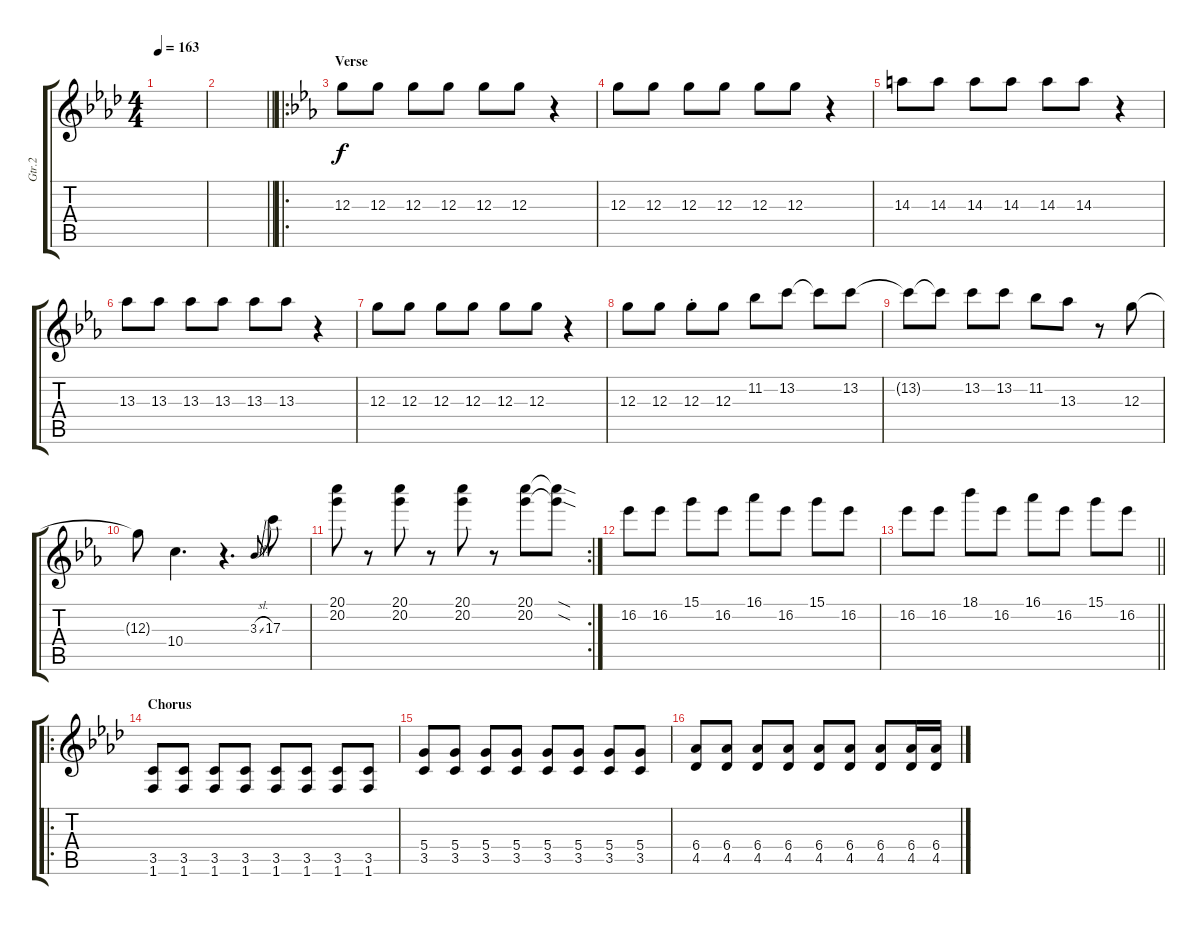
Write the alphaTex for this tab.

\track ("Gtr.2" "Gtr.2") {instrument overdrivenguitar}
\staff {score tabs}
\tuning (E4 B3 G3 D3 A2 E2) {hide}
\ts (4 4)
\tempo 163
\clef g2
\ks fminor
|
\barLineRight lightlight
|
\ro
\section ("" "Verse")
\ks cminor
12.3.8 12.3.8 12.3.8 12.3.8 12.3.8 12.3.8 r.4 |
12.3.8 12.3.8 12.3.8 12.3.8 12.3.8 12.3.8 r.4 |
14.3.8 14.3.8 14.3.8 14.3.8 14.3.8 14.3.8 r.4 |
13.3.8 13.3.8 13.3.8 13.3.8 13.3.8 13.3.8 r.4 |
12.3.8 12.3.8 12.3.8 12.3.8 12.3.8 12.3.8 r.4 |
12.3.8 12.3.8 12.3{st}.8 12.3.8 11.2.8 13.2.8 13.2{t}.8 13.2.8 |
13.2{t}.8 13.2{t}.8 13.2.8 13.2.8 11.2.8 13.3.8 r.8 12.3.8 |
12.3{t}.8 10.4.4{d} r.4{d} 3.3{sl}.8{gr onbeat} 17.3.8 |
\rc 2
(20.1 20.2).8 r.8 (20.1 20.2).8 r.8 (20.1 20.2).8 r.8 (20.1 20.2).8 (20.1{sod t} 20.2{sod t}).8 |
16.2.8 16.2.8 15.1.8 16.2.8 16.1.8 16.2.8 15.1.8 16.2.8 |
\barLineRight lightlight
16.2.8 16.2.8 18.1.8 16.2.8 16.1.8 16.2.8 15.1.8 16.2.8 |
\ro
\section ("" "Chorus")
\ks fminor
(3.5 1.6).8 (3.5 1.6).8 (3.5 1.6).8 (3.5 1.6).8 (3.5 1.6).8 (3.5 1.6).8 (3.5 1.6).8 (3.5 1.6).8 |
(5.4 3.5).8 (5.4 3.5).8 (5.4 3.5).8 (5.4 3.5).8 (5.4 3.5).8 (5.4 3.5).8 (5.4 3.5).8 (5.4 3.5).8 |
(6.4 4.5).8 (6.4 4.5).8 (6.4 4.5).8 (6.4 4.5).8 (6.4 4.5).8 (6.4 4.5).8 (6.4 4.5).8 (6.4 4.5).16 (6.4 4.5).16
